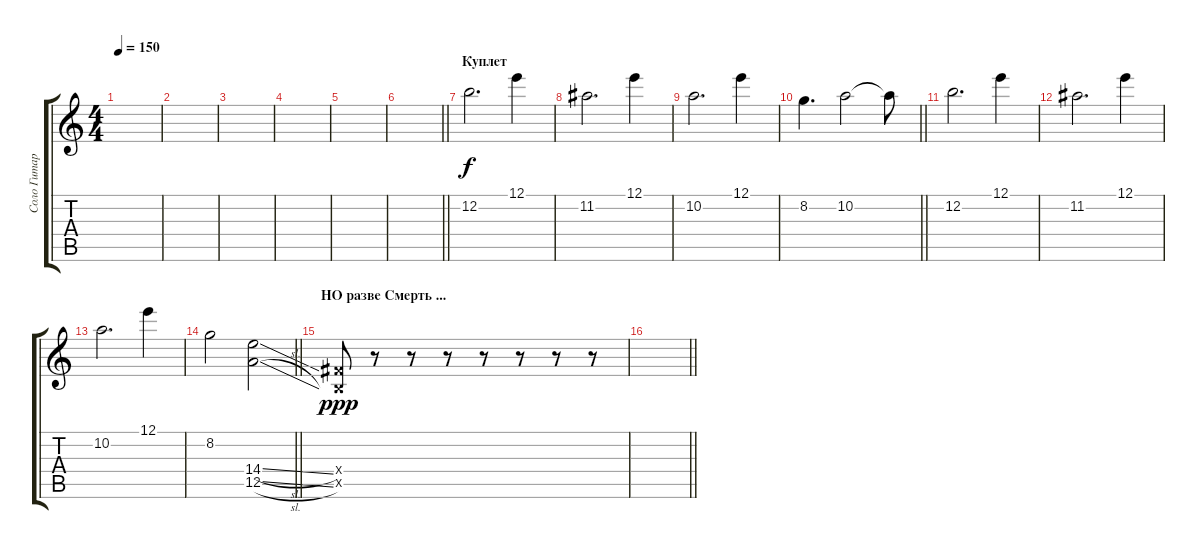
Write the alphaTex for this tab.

\track ("Соло Гитара (Яша)" "Соло Гитар") {instrument overdrivenguitar}
\staff {score tabs}
\tuning (E4 B3 G3 D3 A2 E2) {hide}
\ts (4 4)
\tempo 150
\clef g2
\ks c
|
|
|
|
|
\barLineRight lightlight
|
\section ("" "Куплет")
12.2.2{d} 12.1.4 |
11.2.2{d} 12.1.4 |
10.2.2{d} 12.1.4 |
\barLineRight lightlight
8.2.4{d} 10.2.2 10.2{t}.8 |
12.2.2{d} 12.1.4 |
11.2.2{d} 12.1.4 |
10.2.2{d} 12.1.4 |
\barLineRight lightlight
8.2.2 (14.4{sl} 12.5{sl}).2 |
\section ("" "НО разве Смерть ...")
(4.4{x} 2.5{x}).8{dy ppp} r.8 r.8 r.8 r.8 r.8 r.8 r.8 |
\barLineRight lightlight
